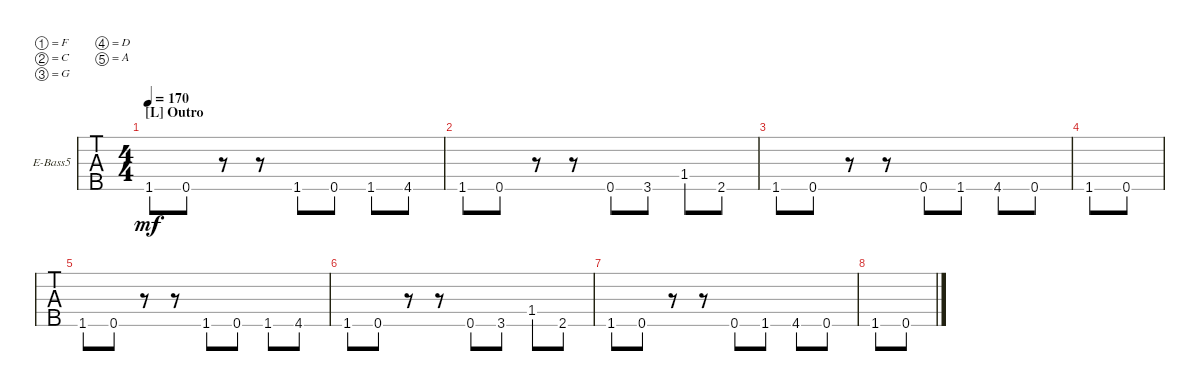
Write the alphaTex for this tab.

\defaultSystemsLayout 4
\bracketExtendMode groupsimilarinstruments
\firstSystemTrackNameOrientation horizontal
\otherSystemsTrackNameOrientation horizontal
\track ("Fieldy" "E-Bass5") {instrument electricbassfinger}
\staff {tabs}
\tuning (F2 C2 G1 D1 A0)
\ts (4 4)
\section ("L" "Outro")
\tempo 170
\clef g2
\ks c
1.5.8{dy mf} 0.5.8 r.8 r.8 1.5.8 0.5.8 1.5.8 4.5.8 |
1.5.8 0.5.8 r.8 r.8 0.5.8 3.5.8 1.4.8 2.5.8 |
1.5.8 0.5.8 r.8 r.8 0.5.8 1.5.8 4.5.8 0.5.8 |
1.5.8 0.5.8 |
1.5.8 0.5.8 r.8 r.8 1.5.8 0.5.8 1.5.8 4.5.8 |
1.5.8 0.5.8 r.8 r.8 0.5.8 3.5.8 1.4.8 2.5.8 |
1.5.8 0.5.8 r.8 r.8 0.5.8 1.5.8 4.5.8 0.5.8 |
1.5.8 0.5.8
